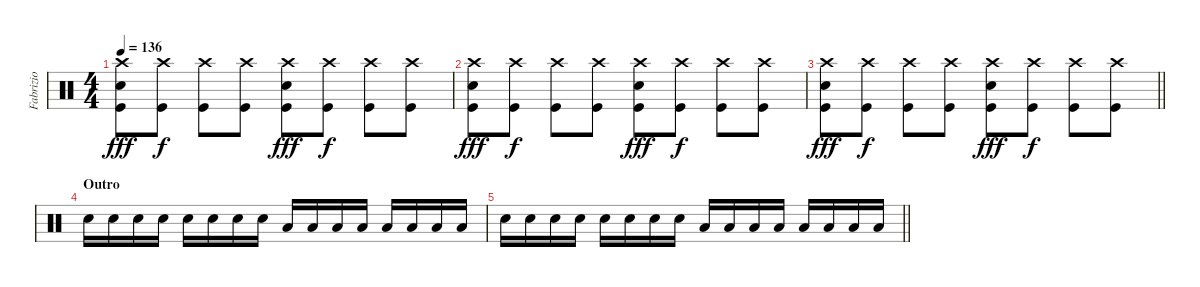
\track ("Fabrizio" "Fabrizio") {instrument percussion}
\staff {score}
\articulation defaults
\ts (4 4)
\tempo 136
\clef neutral
\ks c
("Crash high (hit)" "Snare (hit) 2" "Kick (hit)").8{dy fff} ("Crash high (hit)" "Kick (hit)").8{dy f} ("Crash high (hit)" "Kick (hit)").8 ("Crash high (hit)" "Kick (hit)").8 ("Crash high (hit)" "Snare (hit) 2" "Kick (hit)").8{dy fff} ("Crash high (hit)" "Kick (hit)").8{dy f} ("Crash high (hit)" "Kick (hit)").8 ("Crash high (hit)" "Kick (hit)").8 |
("Crash high (hit)" "Snare (hit) 2" "Kick (hit)").8{dy fff} ("Crash high (hit)" "Kick (hit)").8{dy f} ("Crash high (hit)" "Kick (hit)").8 ("Crash high (hit)" "Kick (hit)").8 ("Crash high (hit)" "Snare (hit) 2" "Kick (hit)").8{dy fff} ("Crash high (hit)" "Kick (hit)").8{dy f} ("Crash high (hit)" "Kick (hit)").8 ("Crash high (hit)" "Kick (hit)").8 |
\barLineRight lightlight
("Crash high (hit)" "Snare (hit) 2" "Kick (hit)").8{dy fff} ("Crash high (hit)" "Kick (hit)").8{dy f} ("Crash high (hit)" "Kick (hit)").8 ("Crash high (hit)" "Kick (hit)").8 ("Crash high (hit)" "Snare (hit) 2" "Kick (hit)").8{dy fff} ("Crash high (hit)" "Kick (hit)").8{dy f} ("Crash high (hit)" "Kick (hit)").8 ("Crash high (hit)" "Kick (hit)").8 |
\section ("" "Outro")
"Snare (hit) 2".16 "Snare (hit) 2".16 "Snare (hit) 2".16 "Snare (hit) 2".16 "Snare (hit) 2".16 "Snare (hit) 2".16 "Snare (hit) 2".16 "Snare (hit) 2".16 "Low Tom (hit)".16 "Low Tom (hit)".16 "Low Tom (hit)".16 "Low Tom (hit)".16 "Low Tom (hit)".16 "Low Tom (hit)".16 "Low Tom (hit)".16 "Low Tom (hit)".16 |
\barLineRight lightlight "Snare (hit) 2".16 "Snare (hit) 2".16 "Snare (hit) 2".16 "Snare (hit) 2".16 "Snare (hit) 2".16 "Snare (hit) 2".16 "Snare (hit) 2".16 "Snare (hit) 2".16 "Low Tom (hit)".16 "Low Tom (hit)".16 "Low Tom (hit)".16 "Low Tom (hit)".16 "Low Tom (hit)".16 "Low Tom (hit)".16 "Low Tom (hit)".16 "Low Tom (hit)".16
